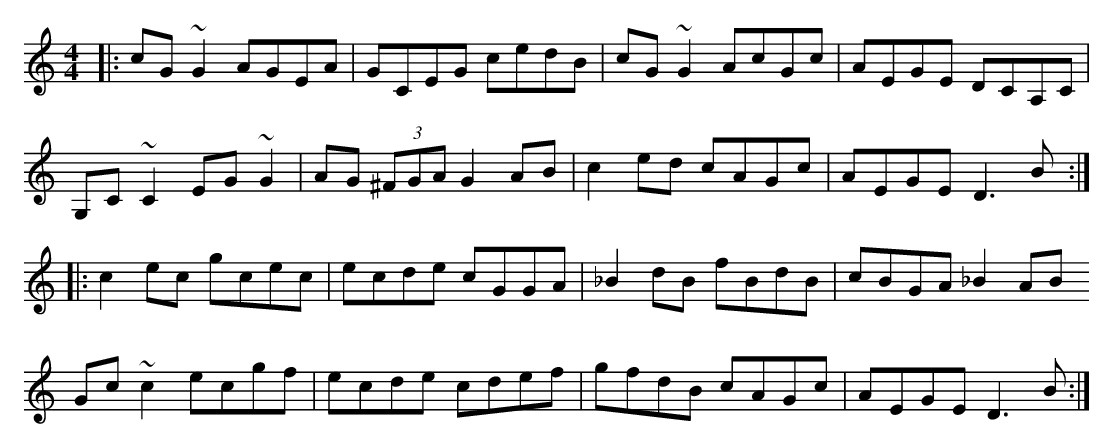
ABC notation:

X:1
M:4/4
K:C
|:cG ~G2 AGEA|GCEG cedB|cG~G2 AcGc|AEGE DCA,C|
G,C~C2 EG~G2|AG (3^FGA G2AB|c2ed cAGc|AEGE D3B:|
|:c2ec gcec|ecde cGGA|_B2dB fBdB|cBGA _B2AB
Gc~c2 ecgf|ecde cdef|gfdB cAGc|AEGE D3B:|
